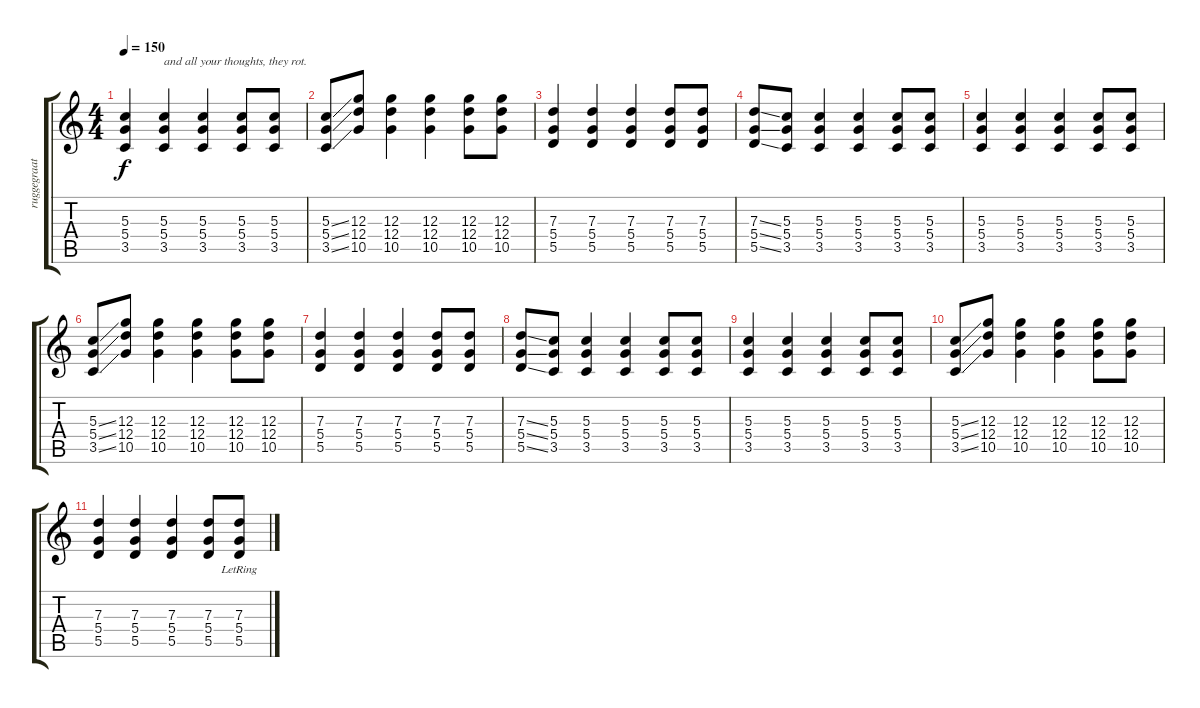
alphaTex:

\track ("ruggegraat van het nummer" "ruggegraat") {instrument acousticguitarnylon}
\staff {score tabs}
\tuning (E4 B3 G3 D3 A2 E2) {hide}
\ts (4 4)
\tempo 150
\clef g2
\ks c
(5.3 5.4 3.5).4{dy f} (5.3 5.4 3.5).4{txt "and all your thoughts, they rot."} (5.3 5.4 3.5).4 (5.3 5.4 3.5).8 (5.3 5.4 3.5).8 |
(5.3{ss} 5.4{ss} 3.5{ss}).8 (12.3 12.4 10.5).8 (12.3 12.4 10.5).4 (12.3 12.4 10.5).4 (12.3 12.4 10.5).8 (12.3 12.4 10.5).8 |
(7.3 5.4 5.5).4 (7.3 5.4 5.5).4 (7.3 5.4 5.5).4 (7.3 5.4 5.5).8 (7.3 5.4 5.5).8 |
(7.3{ss} 5.4{ss} 5.5{ss}).8 (5.3 5.4 3.5).8 (5.3 5.4 3.5).4 (5.3 5.4 3.5).4 (5.3 5.4 3.5).8 (5.3 5.4 3.5).8 |
(5.3 5.4 3.5).4 (5.3 5.4 3.5).4 (5.3 5.4 3.5).4 (5.3 5.4 3.5).8 (5.3 5.4 3.5).8 |
(5.3{ss} 5.4{ss} 3.5{ss}).8 (12.3 12.4 10.5).8 (12.3 12.4 10.5).4 (12.3 12.4 10.5).4 (12.3 12.4 10.5).8 (12.3 12.4 10.5).8 |
(7.3 5.4 5.5).4 (7.3 5.4 5.5).4 (7.3 5.4 5.5).4 (7.3 5.4 5.5).8 (7.3 5.4 5.5).8 |
(7.3{ss} 5.4{ss} 5.5{ss}).8 (5.3 5.4 3.5).8 (5.3 5.4 3.5).4 (5.3 5.4 3.5).4 (5.3 5.4 3.5).8 (5.3 5.4 3.5).8 |
(5.3 5.4 3.5).4 (5.3 5.4 3.5).4 (5.3 5.4 3.5).4 (5.3 5.4 3.5).8 (5.3 5.4 3.5).8 |
(5.3{ss} 5.4{ss} 3.5{ss}).8 (12.3 12.4 10.5).8 (12.3 12.4 10.5).4 (12.3 12.4 10.5).4 (12.3 12.4 10.5).8 (12.3 12.4 10.5).8 |
(7.3 5.4 5.5).4 (7.3 5.4 5.5).4 (7.3 5.4 5.5).4 (7.3 5.4 5.5).8 (7.3{lr} 5.4 5.5).8
